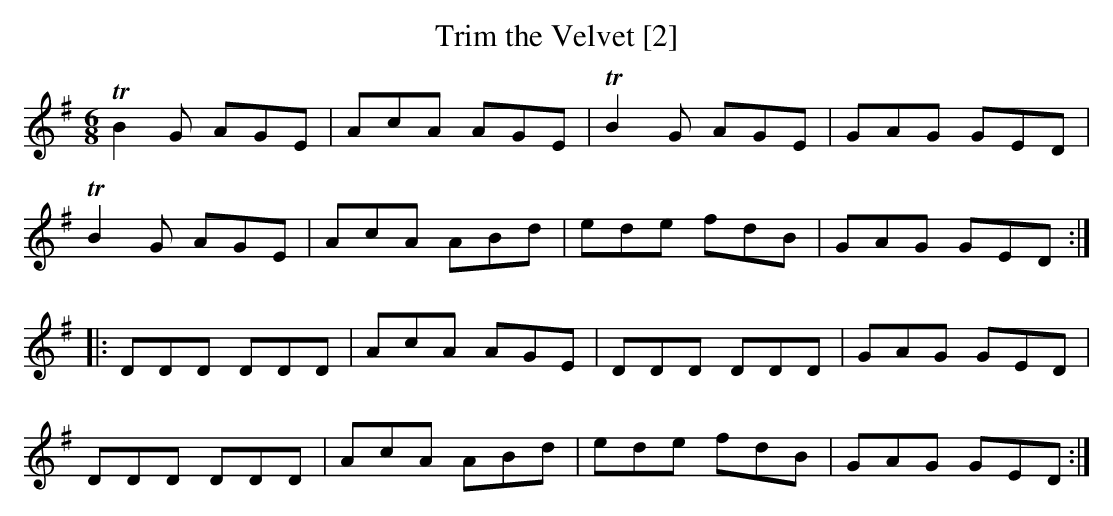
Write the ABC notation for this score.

X:1
T:Trim the Velvet [2]
M:6/8
L:1/8
K:G
TB2G AGE|AcA AGE|TB2G AGE|GAG GED|
TB2G AGE|AcA ABd|ede fdB|GAG GED:|
|:DDD DDD|AcA AGE|DDD DDD|GAG GED|
DDD DDD|AcA ABd|ede fdB|GAG GED:|]
